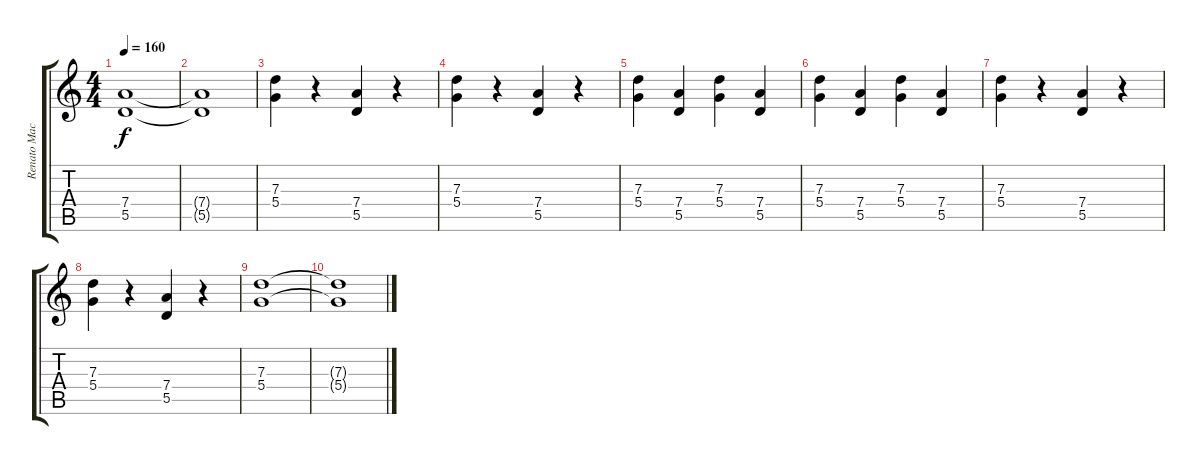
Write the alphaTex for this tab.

\track ("Renato Machado" "Renato Mac") {instrument overdrivenguitar}
\staff {score tabs}
\tuning (E4 B3 G3 D3 A2 E2) {hide}
\ts (4 4)
\tempo 160
\clef g2
\ks c
(7.4 5.5).1{dy f} |
(7.4{t} 5.5{t}).1 |
(7.3 5.4).4 r.4 (7.4 5.5).4 r.4 |
(7.3 5.4).4 r.4 (7.4 5.5).4 r.4 |
(7.3 5.4).4 (7.4 5.5).4 (7.3 5.4).4 (7.4 5.5).4 |
(7.3 5.4).4 (7.4 5.5).4 (7.3 5.4).4 (7.4 5.5).4 |
(7.3 5.4).4 r.4 (7.4 5.5).4 r.4 |
(7.3 5.4).4 r.4 (7.4 5.5).4 r.4 |
(7.3 5.4).1 |
(7.3{t} 5.4{t}).1
